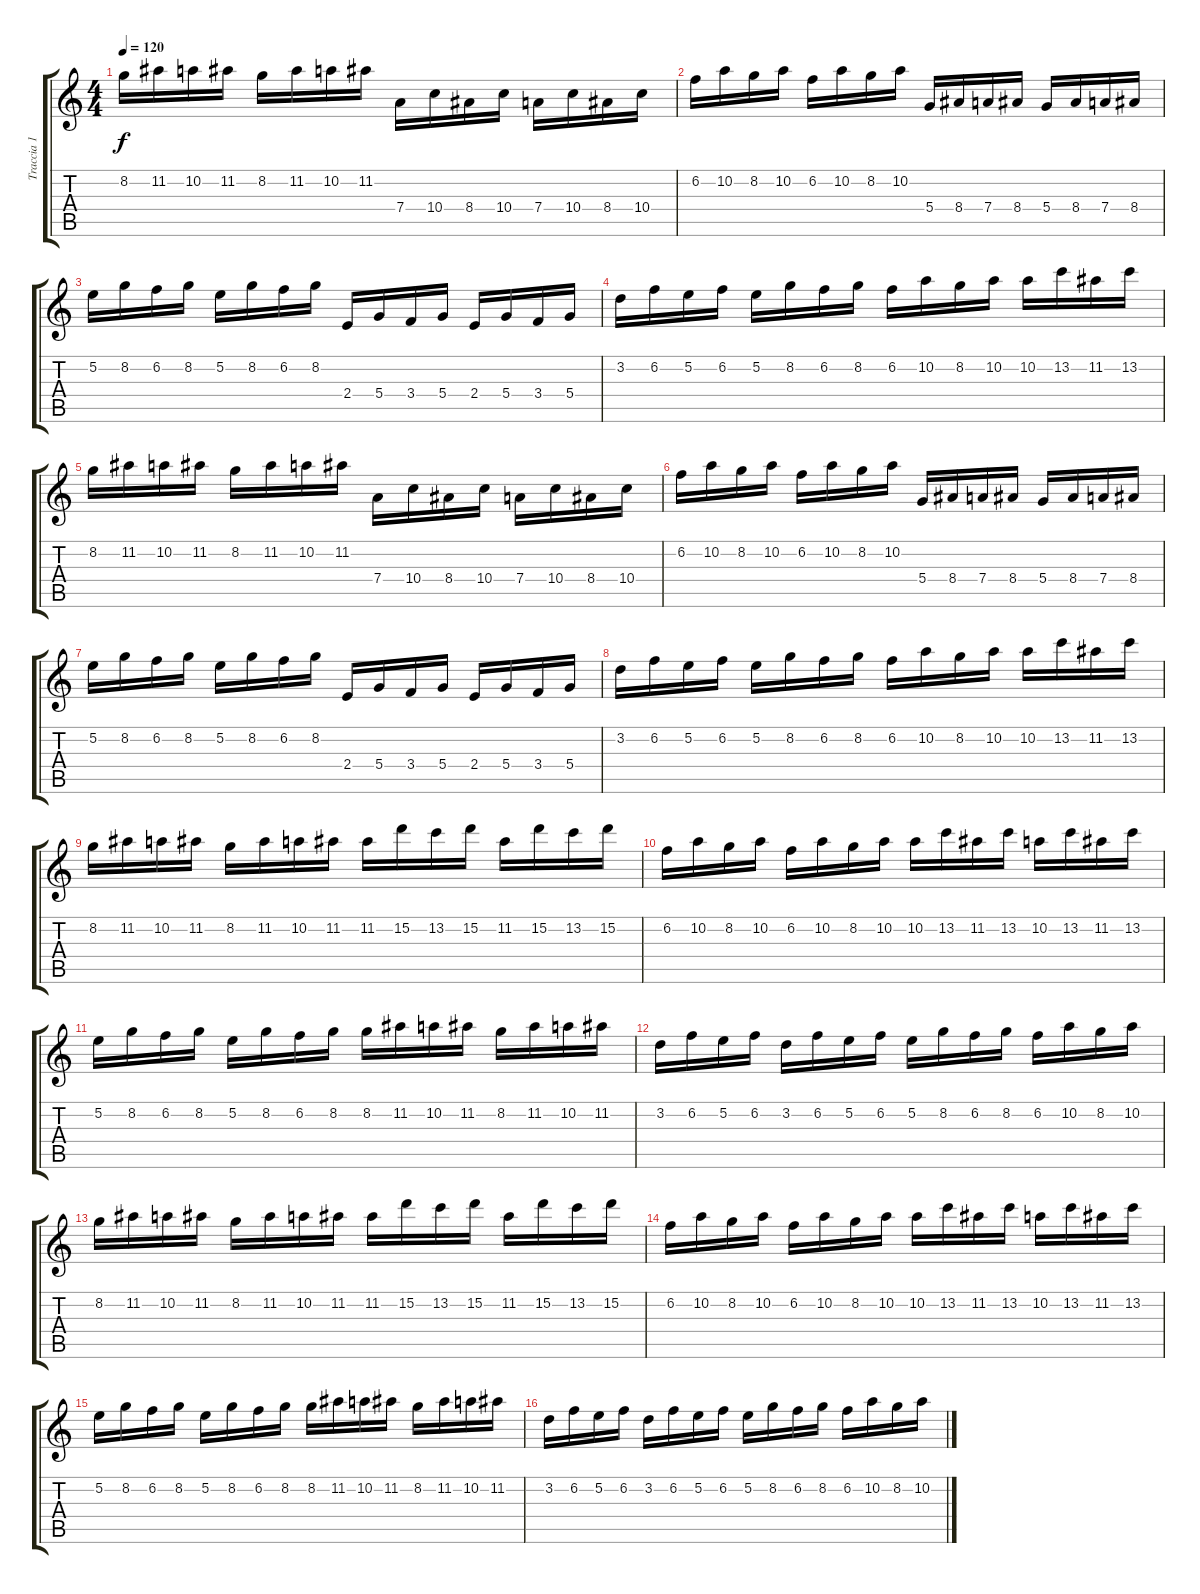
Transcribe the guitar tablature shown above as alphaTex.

\track ("Traccia 1" "Traccia 1") {instrument overdrivenguitar}
\staff {score tabs}
\tuning (E4 B3 G3 D3 A2 E2) {hide}
\ts (4 4)
\tempo 120
\clef g2
\ks c
8.2.16{dy f instrument overdrivenguitar} 11.2.16 10.2.16 11.2.16 8.2.16 11.2.16 10.2.16 11.2.16 7.4.16 10.4.16 8.4.16 10.4.16 7.4.16 10.4.16 8.4.16 10.4.16 |
6.2.16 10.2.16 8.2.16 10.2.16 6.2.16 10.2.16 8.2.16 10.2.16 5.4.16 8.4.16 7.4.16 8.4.16 5.4.16 8.4.16 7.4.16 8.4.16 |
5.2.16 8.2.16 6.2.16 8.2.16 5.2.16 8.2.16 6.2.16 8.2.16 2.4.16 5.4.16 3.4.16 5.4.16 2.4.16 5.4.16 3.4.16 5.4.16 |
3.2.16 6.2.16 5.2.16 6.2.16 5.2.16 8.2.16 6.2.16 8.2.16 6.2.16 10.2.16 8.2.16 10.2.16 10.2.16 13.2.16 11.2.16 13.2.16 |
8.2.16 11.2.16 10.2.16 11.2.16 8.2.16 11.2.16 10.2.16 11.2.16 7.4.16 10.4.16 8.4.16 10.4.16 7.4.16 10.4.16 8.4.16 10.4.16 |
6.2.16 10.2.16 8.2.16 10.2.16 6.2.16 10.2.16 8.2.16 10.2.16 5.4.16 8.4.16 7.4.16 8.4.16 5.4.16 8.4.16 7.4.16 8.4.16 |
5.2.16 8.2.16 6.2.16 8.2.16 5.2.16 8.2.16 6.2.16 8.2.16 2.4.16 5.4.16 3.4.16 5.4.16 2.4.16 5.4.16 3.4.16 5.4.16 |
3.2.16 6.2.16 5.2.16 6.2.16 5.2.16 8.2.16 6.2.16 8.2.16 6.2.16 10.2.16 8.2.16 10.2.16 10.2.16 13.2.16 11.2.16 13.2.16 |
8.2.16 11.2.16 10.2.16 11.2.16 8.2.16 11.2.16 10.2.16 11.2.16 11.2.16 15.2.16 13.2.16 15.2.16 11.2.16 15.2.16 13.2.16 15.2.16 |
6.2.16 10.2.16 8.2.16 10.2.16 6.2.16 10.2.16 8.2.16 10.2.16 10.2.16 13.2.16 11.2.16 13.2.16 10.2.16 13.2.16 11.2.16 13.2.16 |
5.2.16 8.2.16 6.2.16 8.2.16 5.2.16 8.2.16 6.2.16 8.2.16 8.2.16 11.2.16 10.2.16 11.2.16 8.2.16 11.2.16 10.2.16 11.2.16 |
3.2.16 6.2.16 5.2.16 6.2.16 3.2.16 6.2.16 5.2.16 6.2.16 5.2.16 8.2.16 6.2.16 8.2.16 6.2.16 10.2.16 8.2.16 10.2.16 |
8.2.16 11.2.16 10.2.16 11.2.16 8.2.16 11.2.16 10.2.16 11.2.16 11.2.16 15.2.16 13.2.16 15.2.16 11.2.16 15.2.16 13.2.16 15.2.16 |
6.2.16 10.2.16 8.2.16 10.2.16 6.2.16 10.2.16 8.2.16 10.2.16 10.2.16 13.2.16 11.2.16 13.2.16 10.2.16 13.2.16 11.2.16 13.2.16 |
5.2.16 8.2.16 6.2.16 8.2.16 5.2.16 8.2.16 6.2.16 8.2.16 8.2.16 11.2.16 10.2.16 11.2.16 8.2.16 11.2.16 10.2.16 11.2.16 |
3.2.16 6.2.16 5.2.16 6.2.16 3.2.16 6.2.16 5.2.16 6.2.16 5.2.16 8.2.16 6.2.16 8.2.16 6.2.16 10.2.16 8.2.16 10.2.16
